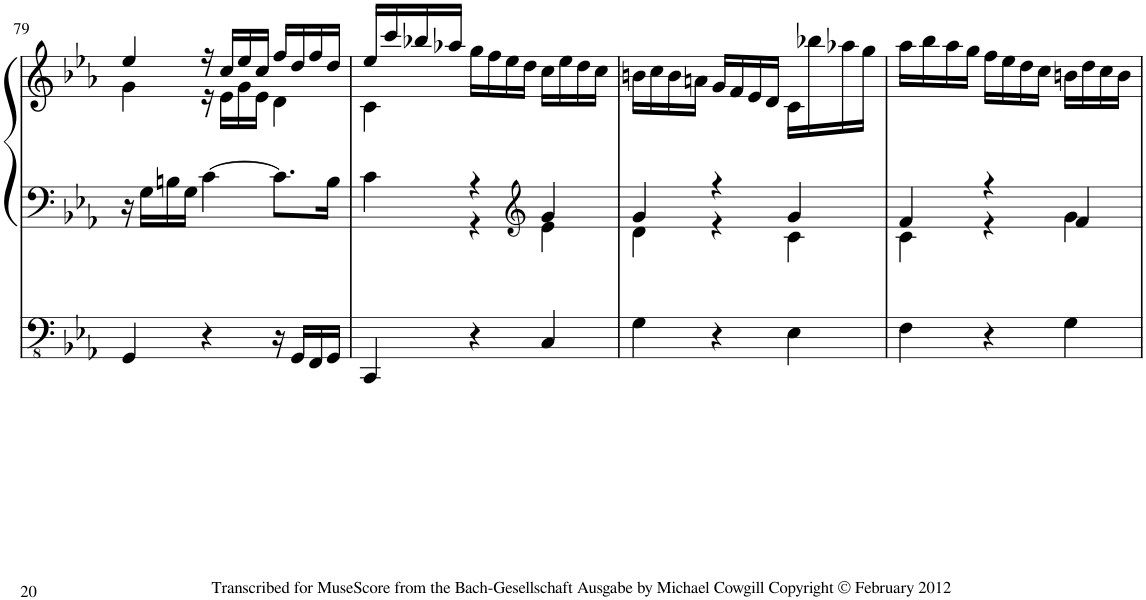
**kern	**kern	**kern
*part1	*part1	*part1
*staff3	*staff2	*staff1
*I"Organ	*	*
!!LO:PB:g=z
*clefFv4	*clefF4	*clefG2
*k[b-e-a-]	*k[b-e-a-]	*k[b-e-a-]
*M3/4	*M3/4	*M3/4
=79	=79	=79
*	*	*^
4GGG/	16r	4ee-/	4g\
.	16G\LL	.	.
.	16Bn\	.	.
.	16G\JJ	.	.
4r	[4c\	16r	16r
.	.	16cc/LL	16e-\LL
.	.	16ee-/	16g\
.	.	16cc/JJ	16e-\JJ
16r	8.c\L]	16ff/LL	4d\
16GGG/LL	.	16dd/	.
16FFF/	.	16ff/	.
16GGG/JJ	16B\Jk	16dd/JJ	.
=80	=80	=80	=80
*	*^	*	*
4CCC/	4c\	4ryy	16ee-/LL	4c\
.	.	.	16ccc/	.
.	.	.	16bb-X/	.
.	.	.	16aa-X/JJ	.
4r	4r	4r	16gg\LL	2ryy
.	.	.	16ff\	.
.	.	.	16ee-\	.
.	.	.	16dd\JJ	.
*	*clefG2	*	*	*
4CC/	4g/	4e-\	16cc\LL	.
.	.	.	16ee-\	.
.	.	.	16dd\	.
.	.	.	16cc\JJ	.
*	*	*	*v	*v
=81	=81	=81	=81
4GG\	4g/	4d\	16bn\LL
.	.	.	16cc\
.	.	.	16b\
.	.	.	16an\JJ
4r	4r	4r	16g/LL
.	.	.	16f/
.	.	.	16e-/
.	.	.	16d/JJ
4EE-\	4g/	4c\	16c\LL
.	.	.	16bb-X\
.	.	.	16aa-X\
.	.	.	16gg\JJ
=82	=82	=82	=82
4FF\	4f/	4c\	16aa-\LL
.	.	.	16bb-\
.	.	.	16aa-\
.	.	.	16gg\JJ
4r	4r	4r	16ff\LL
.	.	.	16ee-\
.	.	.	16dd\
.	.	.	16cc\JJ
4GG\	4f/	4g\	16bn\LL
.	.	.	16dd\
.	.	.	16cc\
.	.	.	16b\JJ
*	*v	*v	*
=	=	=
*-	*-	*-
